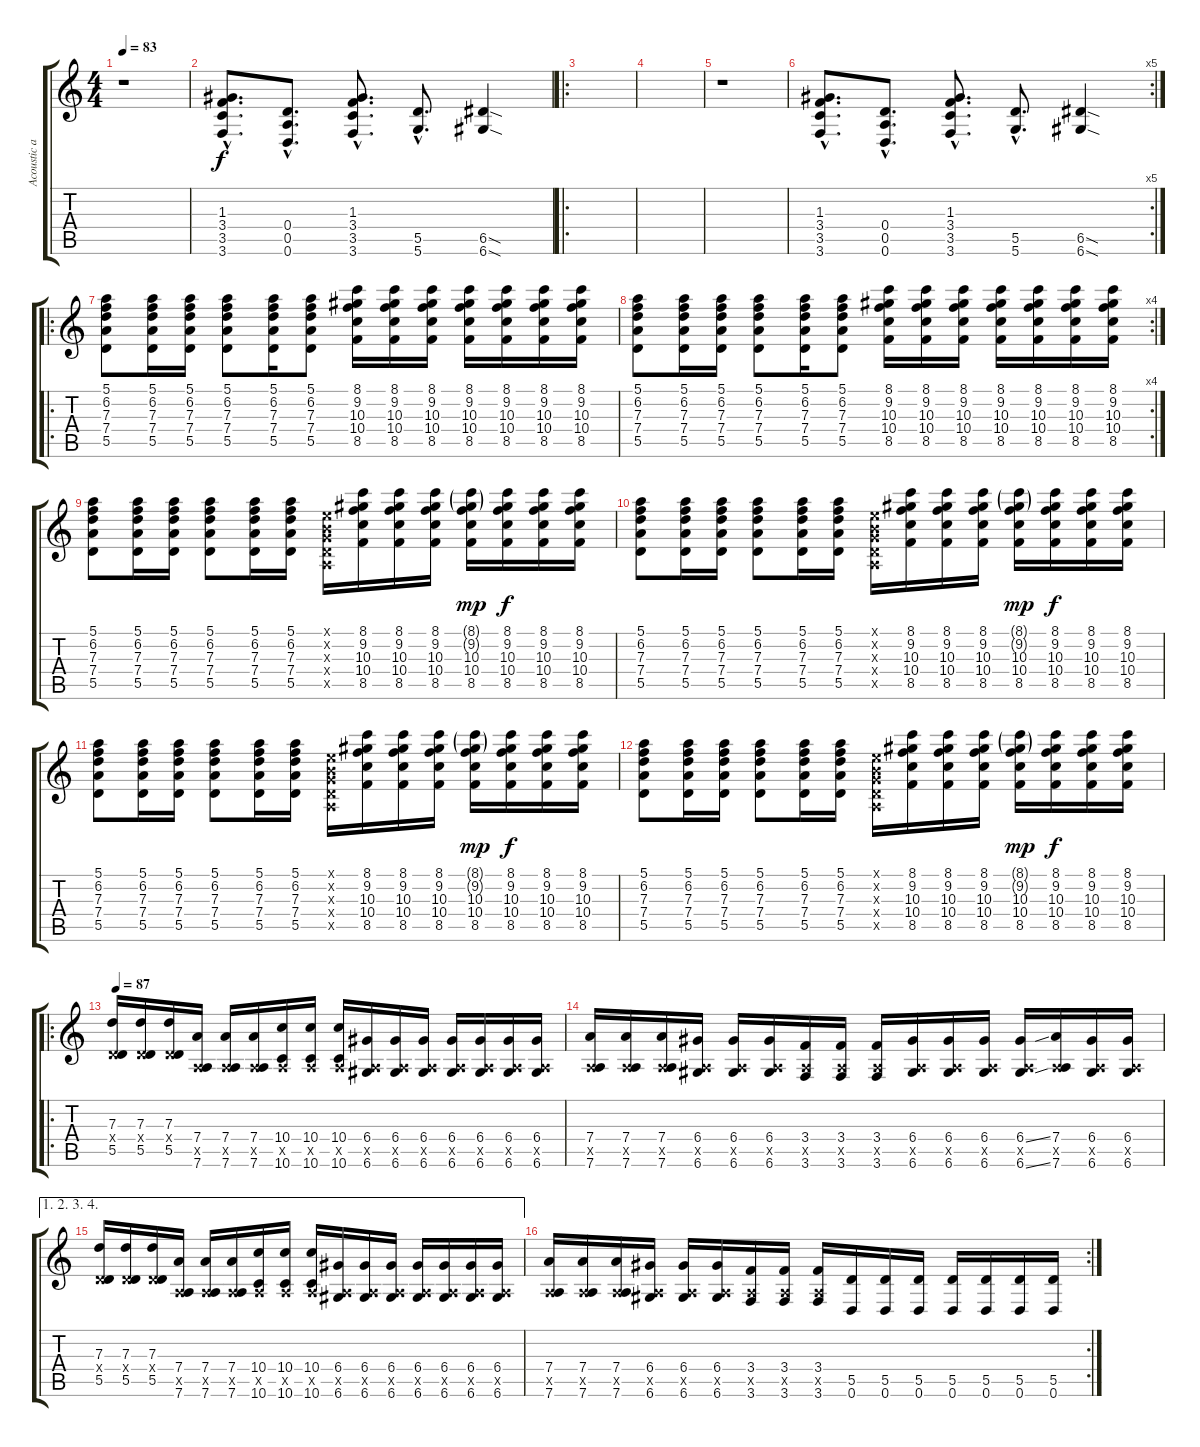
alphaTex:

\track ("Acoustic and fills" "Acoustic a") {instrument acousticguitarsteel}
\staff {score tabs}
\tuning (E4 B3 G3 D3 A2 D2) {hide}
\ts (4 4)
\tempo 83
\clef g2
\ks c
r.1{dy f volume 13 instrument distortionguitar} |
(1.3{hac} 3.4{hac} 3.5{hac} 3.6{hac}).8{d} (0.4{hac} 0.5{hac} 0.6{hac}).8{d} (1.3{hac} 3.4{hac} 3.5{hac} 3.6{hac}).8{d} (5.5{hac} 5.6{hac}).8{d} (6.5{sod} 6.6{sod}).4 |
\ro
|
|
r.1{volume 13 instrument distortionguitar} |
\rc 5
(1.3{hac} 3.4{hac} 3.5{hac} 3.6{hac}).8{d} (0.4{hac} 0.5{hac} 0.6{hac}).8{d} (1.3{hac} 3.4{hac} 3.5{hac} 3.6{hac}).8{d} (5.5{hac} 5.6{hac}).8{d} (6.5{sod} 6.6{sod}).4 |
\ro
(5.1 6.2 7.3 7.4 5.5).8{volume 13 instrument acousticguitarsteel} (5.1 6.2 7.3 7.4 5.5).16 (5.1 6.2 7.3 7.4 5.5).16 (5.1 6.2 7.3 7.4 5.5).8 (5.1 6.2 7.3 7.4 5.5).16 (5.1 6.2 7.3 7.4 5.5).8 (8.1 9.2 10.3 10.4 8.5).16 (8.1 9.2 10.3 10.4 8.5).16 (8.1 9.2 10.3 10.4 8.5).16 (8.1 9.2 10.3 10.4 8.5).16 (8.1 9.2 10.3 10.4 8.5).16 (8.1 9.2 10.3 10.4 8.5).16 (8.1 9.2 10.3 10.4 8.5).16 |
\rc 4
(5.1 6.2 7.3 7.4 5.5).8 (5.1 6.2 7.3 7.4 5.5).16 (5.1 6.2 7.3 7.4 5.5).16 (5.1 6.2 7.3 7.4 5.5).8 (5.1 6.2 7.3 7.4 5.5).16 (5.1 6.2 7.3 7.4 5.5).8 (8.1 9.2 10.3 10.4 8.5).16 (8.1 9.2 10.3 10.4 8.5).16 (8.1 9.2 10.3 10.4 8.5).16 (8.1 9.2 10.3 10.4 8.5).16 (8.1 9.2 10.3 10.4 8.5).16 (8.1 9.2 10.3 10.4 8.5).16 (8.1 9.2 10.3 10.4 8.5).16 |
(5.1 6.2 7.3 7.4 5.5).8{volume 13 instrument acousticguitarsteel} (5.1 6.2 7.3 7.4 5.5).16 (5.1 6.2 7.3 7.4 5.5).16 (5.1 6.2 7.3 7.4 5.5).8 (5.1 6.2 7.3 7.4 5.5).16 (5.1 6.2 7.3 7.4 5.5).16 (0.1{x} 0.2{x} 0.3{x} 0.4{x} 0.5{x}).16 (8.1 9.2 10.3 10.4 8.5).16 (8.1 9.2 10.3 10.4 8.5).16 (8.1 9.2 10.3 10.4 8.5).16 (8.1{g} 9.2{g} 10.3 10.4 8.5).16{dy mp} (8.1 9.2 10.3 10.4 8.5).16{dy f} (8.1 9.2 10.3 10.4 8.5).16 (8.1 9.2 10.3 10.4 8.5).16 |
(5.1 6.2 7.3 7.4 5.5).8 (5.1 6.2 7.3 7.4 5.5).16 (5.1 6.2 7.3 7.4 5.5).16 (5.1 6.2 7.3 7.4 5.5).8 (5.1 6.2 7.3 7.4 5.5).16 (5.1 6.2 7.3 7.4 5.5).16 (0.1{x} 0.2{x} 0.3{x} 0.4{x} 0.5{x}).16 (8.1 9.2 10.3 10.4 8.5).16 (8.1 9.2 10.3 10.4 8.5).16 (8.1 9.2 10.3 10.4 8.5).16 (8.1{g} 9.2{g} 10.3 10.4 8.5).16{dy mp} (8.1 9.2 10.3 10.4 8.5).16{dy f} (8.1 9.2 10.3 10.4 8.5).16 (8.1 9.2 10.3 10.4 8.5).16 |
(5.1 6.2 7.3 7.4 5.5).8{volume 13 instrument acousticguitarsteel} (5.1 6.2 7.3 7.4 5.5).16 (5.1 6.2 7.3 7.4 5.5).16 (5.1 6.2 7.3 7.4 5.5).8 (5.1 6.2 7.3 7.4 5.5).16 (5.1 6.2 7.3 7.4 5.5).16 (0.1{x} 0.2{x} 0.3{x} 0.4{x} 0.5{x}).16 (8.1 9.2 10.3 10.4 8.5).16 (8.1 9.2 10.3 10.4 8.5).16 (8.1 9.2 10.3 10.4 8.5).16 (8.1{g} 9.2{g} 10.3 10.4 8.5).16{dy mp} (8.1 9.2 10.3 10.4 8.5).16{dy f} (8.1 9.2 10.3 10.4 8.5).16 (8.1 9.2 10.3 10.4 8.5).16 |
(5.1 6.2 7.3 7.4 5.5).8 (5.1 6.2 7.3 7.4 5.5).16 (5.1 6.2 7.3 7.4 5.5).16 (5.1 6.2 7.3 7.4 5.5).8 (5.1 6.2 7.3 7.4 5.5).16 (5.1 6.2 7.3 7.4 5.5).16 (0.1{x} 0.2{x} 0.3{x} 0.4{x} 0.5{x}).16 (8.1 9.2 10.3 10.4 8.5).16 (8.1 9.2 10.3 10.4 8.5).16 (8.1 9.2 10.3 10.4 8.5).16 (8.1{g} 9.2{g} 10.3 10.4 8.5).16{dy mp} (8.1 9.2 10.3 10.4 8.5).16{dy f} (8.1 9.2 10.3 10.4 8.5).16 (8.1 9.2 10.3 10.4 8.5).16 |
\ro
\tempo 87
(7.3 0.4{x} 5.5).16{instrument distortionguitar} (7.3 0.4{x} 5.5).16 (7.3 0.4{x} 5.5).16 (7.4 0.5{x} 7.6).16 (7.4 0.5{x} 7.6).16 (7.4 0.5{x} 7.6).16 (10.4 0.5{x} 10.6).16 (10.4 0.5{x} 10.6).16 (10.4 0.5{x} 10.6).16 (6.4 0.5{x} 6.6).16 (6.4 0.5{x} 6.6).16 (6.4 0.5{x} 6.6).16 (6.4 0.5{x} 6.6).16 (6.4 0.5{x} 6.6).16 (6.4 0.5{x} 6.6).16 (6.4 0.5{x} 6.6).16 |
(7.4 0.5{x} 7.6).16 (7.4 0.5{x} 7.6).16 (7.4 0.5{x} 7.6).16 (6.4 0.5{x} 6.6).16 (6.4 0.5{x} 6.6).16 (6.4 0.5{x} 6.6).16 (3.4 0.5{x} 3.6).16 (3.4 0.5{x} 3.6).16 (3.4 0.5{x} 3.6).16 (6.4 0.5{x} 6.6).16 (6.4 0.5{x} 6.6).16 (6.4 0.5{x} 6.6).16 (6.4{ss} 0.5{x} 6.6{ss}).16 (7.4 0.5{x} 7.6).16 (6.4 0.5{x} 6.6).16 (6.4 0.5{x} 6.6).16 |
\ae (1 2 3 4)
(7.3 0.4{x} 5.5).16{instrument distortionguitar} (7.3 0.4{x} 5.5).16 (7.3 0.4{x} 5.5).16 (7.4 0.5{x} 7.6).16 (7.4 0.5{x} 7.6).16 (7.4 0.5{x} 7.6).16 (10.4 0.5{x} 10.6).16 (10.4 0.5{x} 10.6).16 (10.4 0.5{x} 10.6).16 (6.4 0.5{x} 6.6).16 (6.4 0.5{x} 6.6).16 (6.4 0.5{x} 6.6).16 (6.4 0.5{x} 6.6).16 (6.4 0.5{x} 6.6).16 (6.4 0.5{x} 6.6).16 (6.4 0.5{x} 6.6).16 |
\rc 2
(7.4 0.5{x} 7.6).16 (7.4 0.5{x} 7.6).16 (7.4 0.5{x} 7.6).16 (6.4 0.5{x} 6.6).16 (6.4 0.5{x} 6.6).16 (6.4 0.5{x} 6.6).16 (3.4 0.5{x} 3.6).16 (3.4 0.5{x} 3.6).16 (3.4 0.5{x} 3.6).16 (5.5 0.6).16 (5.5 0.6).16 (5.5 0.6).16 (5.5 0.6).16 (5.5 0.6).16 (5.5 0.6).16 (5.5 0.6).16
